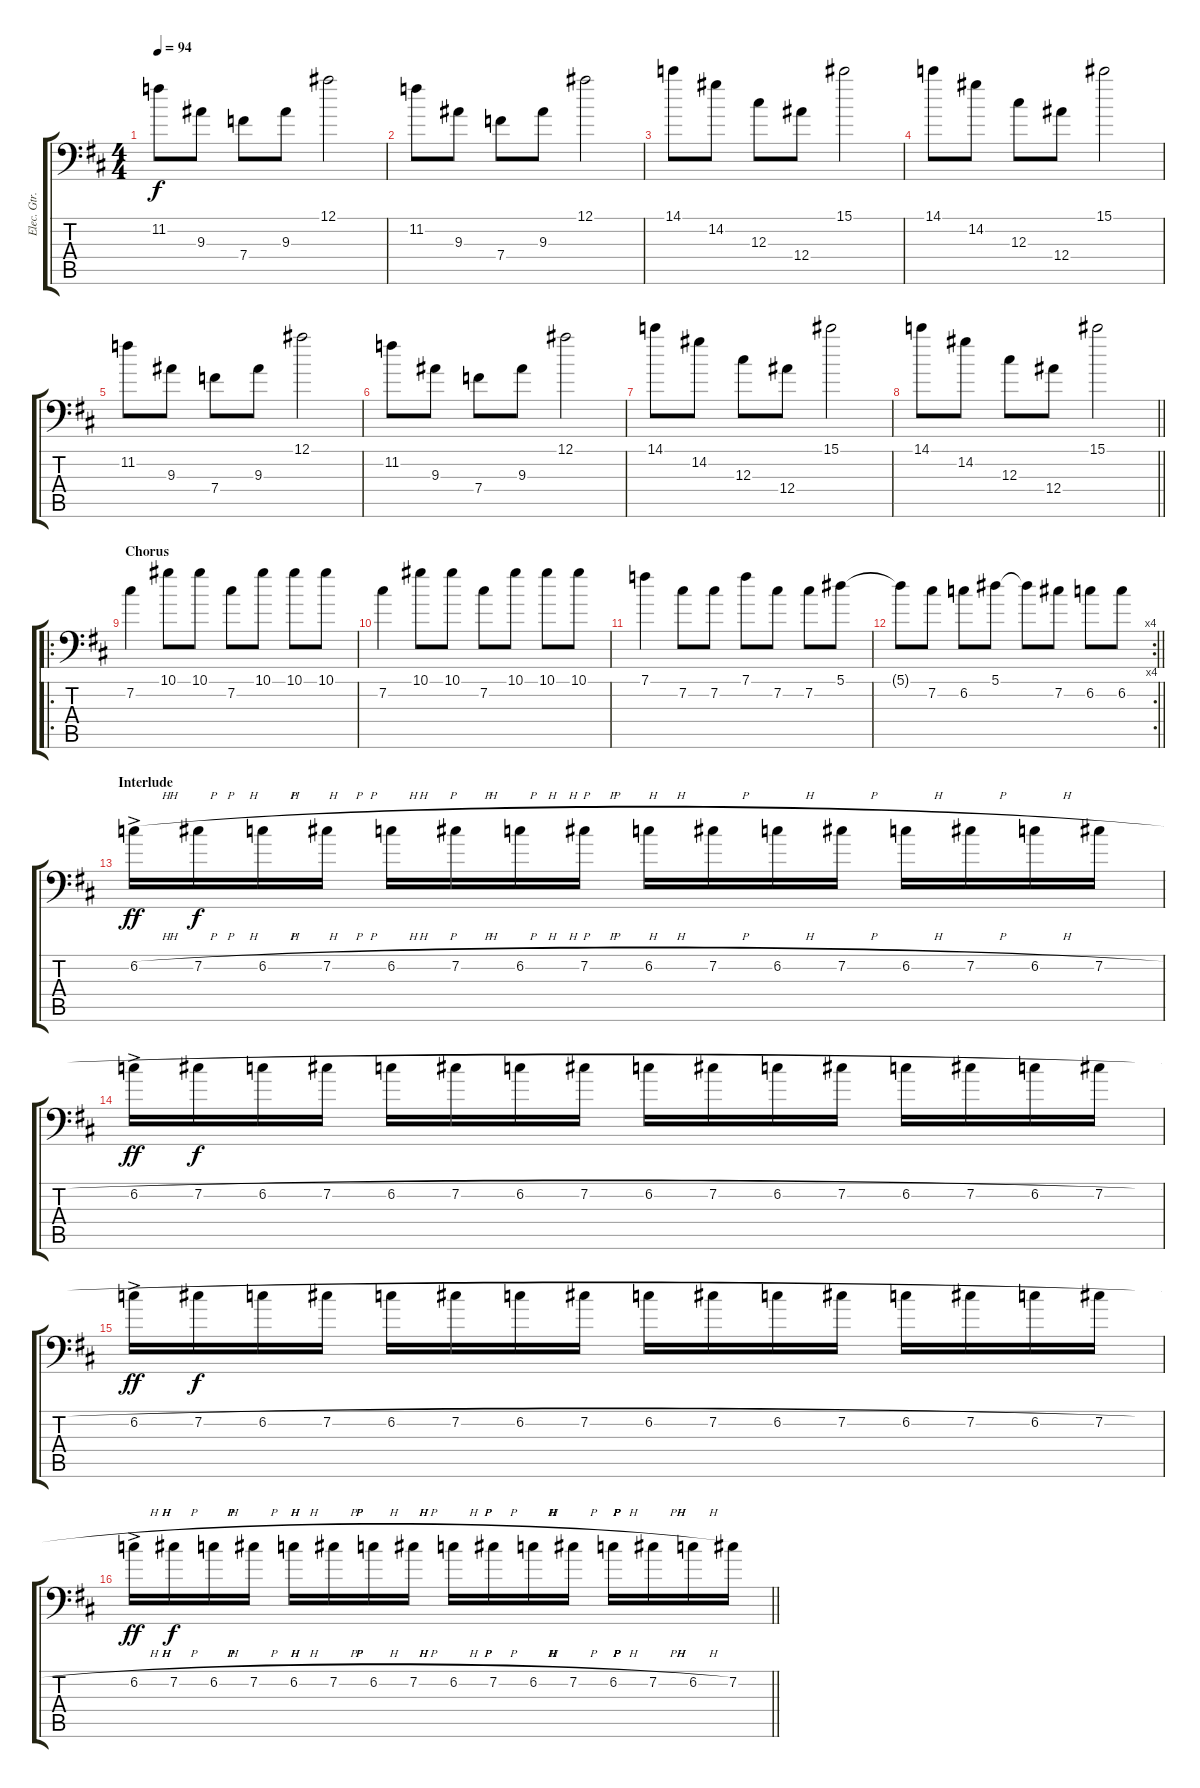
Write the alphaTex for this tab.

\track ("Elec. Gtr. 3" "Elec. Gtr.") {instrument electricguitarclean}
\staff {score tabs}
\tuning (Bb3 Gb3 Db3 Bb2 Eb2 Ab1) {hide}
\ts (4 4)
\tempo 94
\clef f4
\ks d
11.2.8{dy f} 9.3.8 7.4.8 9.3.8 12.1.2 |
11.2.8 9.3.8 7.4.8 9.3.8 12.1.2 |
14.1.8 14.2.8 12.3.8 12.4.8 15.1.2 |
14.1.8 14.2.8 12.3.8 12.4.8 15.1.2 |
11.2.8 9.3.8 7.4.8 9.3.8 12.1.2 |
11.2.8 9.3.8 7.4.8 9.3.8 12.1.2 |
14.1.8 14.2.8 12.3.8 12.4.8 15.1.2 |
\barLineRight lightlight
14.1.8 14.2.8 12.3.8 12.4.8 15.1.2 |
\ro
\section ("" "Chorus")
7.2.4{instrument distortionguitar} 10.1.8 10.1.8 7.2.8 10.1.8 10.1.8 10.1.8 |
7.2.4 10.1.8 10.1.8 7.2.8 10.1.8 10.1.8 10.1.8 |
7.1.4 7.2.8 7.2.8 7.1.8 7.2.8 7.2.8 5.1.8 |
\rc 4
\barLineRight lightlight
5.1{t}.8 7.2.8 6.2.8 5.1.8 5.1{t}.8 7.2.8 6.2.8 6.2.8 |
\section ("" "Interlude")
6.2{h ac}.16{dy ff} 7.2{h}.16{dy f} 6.2{h}.16 7.2{h}.16 6.2{h}.16 7.2{h}.16 6.2{h}.16 7.2{h}.16 6.2{h}.16 7.2{h}.16 6.2{h}.16 7.2{h}.16 6.2{h}.16 7.2{h}.16 6.2{h}.16 7.2{h}.16 |
6.2{h ac}.16{dy ff} 7.2{h}.16{dy f} 6.2{h}.16 7.2{h}.16 6.2{h}.16 7.2{h}.16 6.2{h}.16 7.2{h}.16 6.2{h}.16 7.2{h}.16 6.2{h}.16 7.2{h}.16 6.2{h}.16 7.2{h}.16 6.2{h}.16 7.2{h}.16 |
6.2{h ac}.16{dy ff} 7.2{h}.16{dy f} 6.2{h}.16 7.2{h}.16 6.2{h}.16 7.2{h}.16 6.2{h}.16 7.2{h}.16 6.2{h}.16 7.2{h}.16 6.2{h}.16 7.2{h}.16 6.2{h}.16 7.2{h}.16 6.2{h}.16 7.2{h}.16 |
\barLineRight lightlight
6.2{h ac}.16{dy ff} 7.2{h}.16{dy f} 6.2{h}.16 7.2{h}.16 6.2{h}.16 7.2{h}.16 6.2{h}.16 7.2{h}.16 6.2{h}.16 7.2{h}.16 6.2{h}.16 7.2{h}.16 6.2{h}.16 7.2{h}.16 6.2{h}.16 7.2{h}.16
